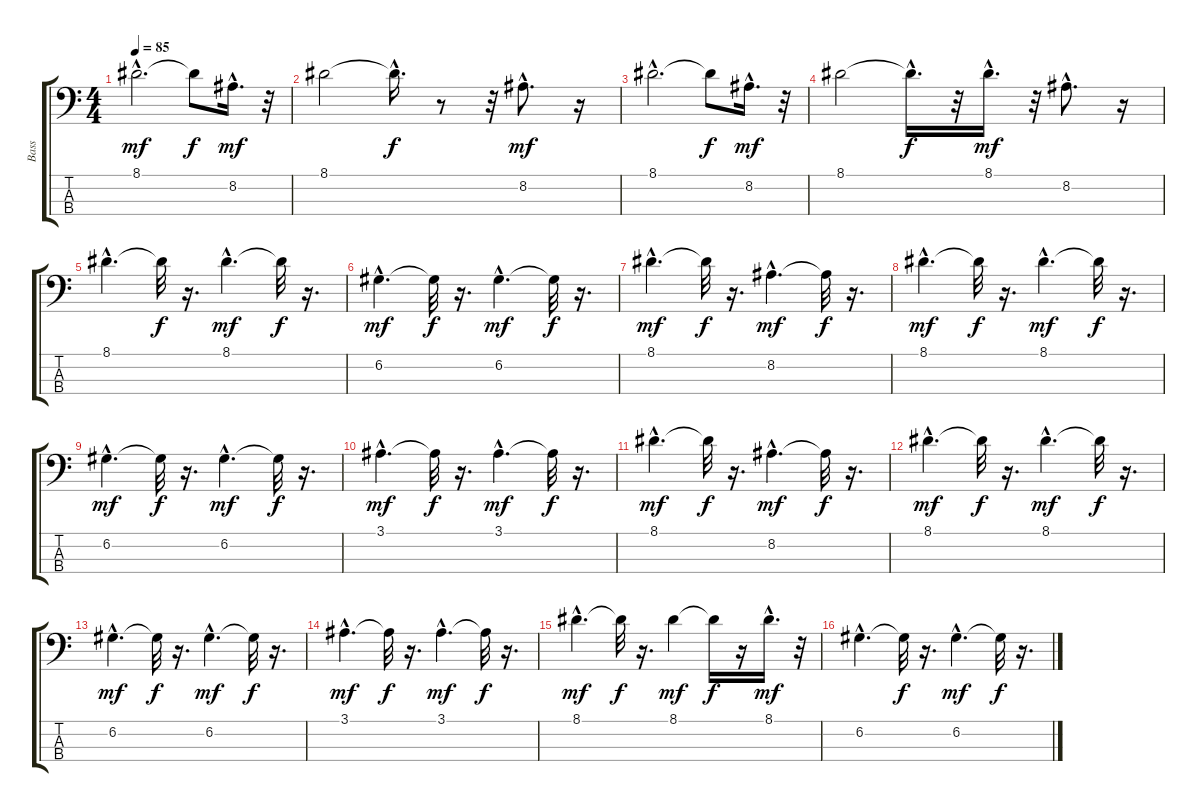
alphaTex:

\track ("Bass" "Bass") {instrument electricguitarjazz}
\staff {score tabs}
\tuning (G2 D2 A1 E1) {hide}
\ts (4 4)
\tempo 85
\clef f4
\ks c
8.1{hac}.2{d dy mf} 8.1{t}.8{dy f} 8.2{hac}.16{d dy mf} r.32 |
8.1.2 8.1{hac t}.16{d dy f} r.8 r.32 8.2{hac}.8{d dy mf} r.16 |
8.1{hac}.2{d} 8.1{t}.8{dy f} 8.2{hac}.16{d dy mf} r.32 |
8.1.2 8.1{hac t}.16{d dy f} r.32 8.1{hac}.16{d dy mf} r.32 8.2{hac}.8{d} r.16 |
8.1{hac}.4{d} 8.1{t}.32{dy f} r.16{d} 8.1{hac}.4{d dy mf} 8.1{t}.32{dy f} r.16{d} |
6.2{hac}.4{d dy mf} 6.2{t}.32{dy f} r.16{d} 6.2{hac}.4{d dy mf} 6.2{t}.32{dy f} r.16{d} |
8.1{hac}.4{d dy mf} 8.1{t}.32{dy f} r.16{d} 8.2{hac}.4{d dy mf} 8.2{t}.32{dy f} r.16{d} |
8.1{hac}.4{d dy mf} 8.1{t}.32{dy f} r.16{d} 8.1{hac}.4{d dy mf} 8.1{t}.32{dy f} r.16{d} |
6.2{hac}.4{d dy mf} 6.2{t}.32{dy f} r.16{d} 6.2{hac}.4{d dy mf} 6.2{t}.32{dy f} r.16{d} |
3.1{hac}.4{d dy mf} 3.1{t}.32{dy f} r.16{d} 3.1{hac}.4{d dy mf} 3.1{t}.32{dy f} r.16{d} |
8.1{hac}.4{d dy mf} 8.1{t}.32{dy f} r.16{d} 8.2{hac}.4{d dy mf} 8.2{t}.32{dy f} r.16{d} |
8.1{hac}.4{d dy mf} 8.1{t}.32{dy f} r.16{d} 8.1{hac}.4{d dy mf} 8.1{t}.32{dy f} r.16{d} |
6.2{hac}.4{d dy mf} 6.2{t}.32{dy f} r.16{d} 6.2{hac}.4{d dy mf} 6.2{t}.32{dy f} r.16{d} |
3.1{hac}.4{d dy mf} 3.1{t}.32{dy f} r.16{d} 3.1{hac}.4{d dy mf} 3.1{t}.32{dy f} r.16{d} |
8.1{hac}.4{d dy mf} 8.1{t}.32{dy f} r.16{d} 8.1.4{dy mf} 8.1{t}.16{dy f} r.16 8.1{hac}.16{d dy mf} r.32 |
6.2{hac}.4{d} 6.2{t}.32{dy f} r.16{d} 6.2{hac}.4{d dy mf} 6.2{t}.32{dy f} r.16{d}
